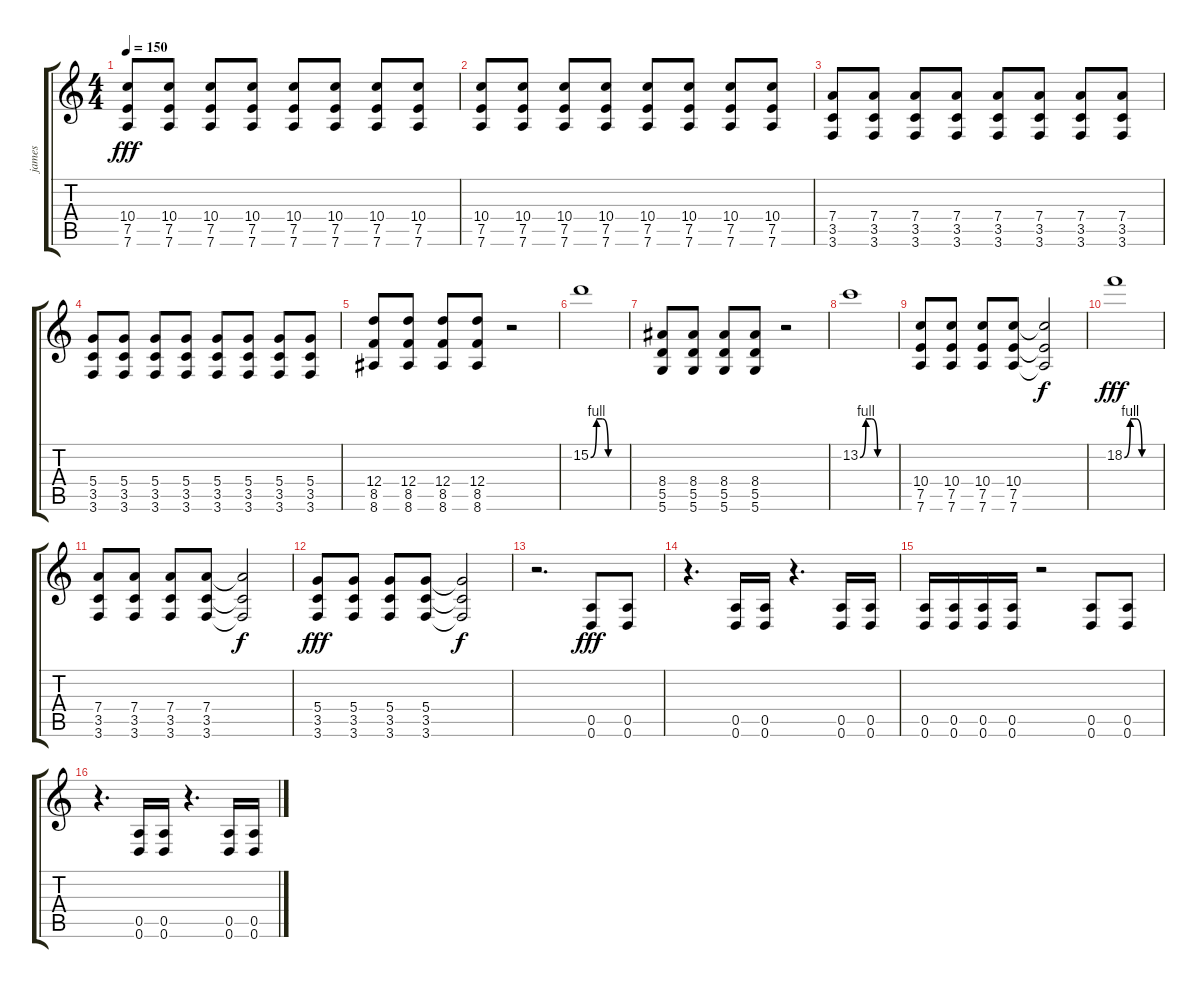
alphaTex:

\track ("james" "james") {instrument distortionguitar}
\staff {score tabs}
\tuning (E4 B3 G3 D3 A2 D2) {hide}
\ts (4 4)
\tempo 150
\clef g2
\ks c
(10.4 7.5 7.6).8{dy fff} (10.4 7.5 7.6).8 (10.4 7.5 7.6).8 (10.4 7.5 7.6).8 (10.4 7.5 7.6).8 (10.4 7.5 7.6).8 (10.4 7.5 7.6).8 (10.4 7.5 7.6).8 |
(10.4 7.5 7.6).8 (10.4 7.5 7.6).8 (10.4 7.5 7.6).8 (10.4 7.5 7.6).8 (10.4 7.5 7.6).8 (10.4 7.5 7.6).8 (10.4 7.5 7.6).8 (10.4 7.5 7.6).8 |
(7.4 3.5 3.6).8 (7.4 3.5 3.6).8 (7.4 3.5 3.6).8 (7.4 3.5 3.6).8 (7.4 3.5 3.6).8 (7.4 3.5 3.6).8 (7.4 3.5 3.6).8 (7.4 3.5 3.6).8 |
(5.4 3.5 3.6).8 (5.4 3.5 3.6).8 (5.4 3.5 3.6).8 (5.4 3.5 3.6).8 (5.4 3.5 3.6).8 (5.4 3.5 3.6).8 (5.4 3.5 3.6).8 (5.4 3.5 3.6).8 |
(12.4 8.5 8.6).8 (12.4 8.5 8.6).8 (12.4 8.5 8.6).8 (12.4 8.5 8.6).8 r.2 |
15.2{be (custom 0 0 10 4 20 4 30 0 60 0)}.1 |
(8.4 5.5 5.6).8 (8.4 5.5 5.6).8 (8.4 5.5 5.6).8 (8.4 5.5 5.6).8 r.2 |
13.2{be (custom 0 0 10 4 20 4 30 0 60 0)}.1 |
(10.4 7.5 7.6).8 (10.4 7.5 7.6).8 (10.4 7.5 7.6).8 (10.4 7.5 7.6).8 (10.4{t} 7.5{t} 7.6{t}).2{dy f} |
18.2{be (custom 0 0 10 4 20 4 30 0 60 0)}.1{dy fff} |
(7.4 3.5 3.6).8 (7.4 3.5 3.6).8 (7.4 3.5 3.6).8 (7.4 3.5 3.6).8 (7.4{t} 3.5{t} 3.6{t}).2{dy f} |
(5.4 3.5 3.6).8{dy fff} (5.4 3.5 3.6).8 (5.4 3.5 3.6).8 (5.4 3.5 3.6).8 (5.4{t} 3.5{t} 3.6{t}).2{dy f} |
r.2{d} (0.5 0.6).8{dy fff} (0.5 0.6).8 |
r.4{d} (0.5 0.6).16 (0.5 0.6).16 r.4{d} (0.5 0.6).16 (0.5 0.6).16 |
(0.5 0.6).16 (0.5 0.6).16 (0.5 0.6).16 (0.5 0.6).16 r.2 (0.5 0.6).8 (0.5 0.6).8 |
r.4{d} (0.5 0.6).16 (0.5 0.6).16 r.4{d} (0.5 0.6).16 (0.5 0.6).16
